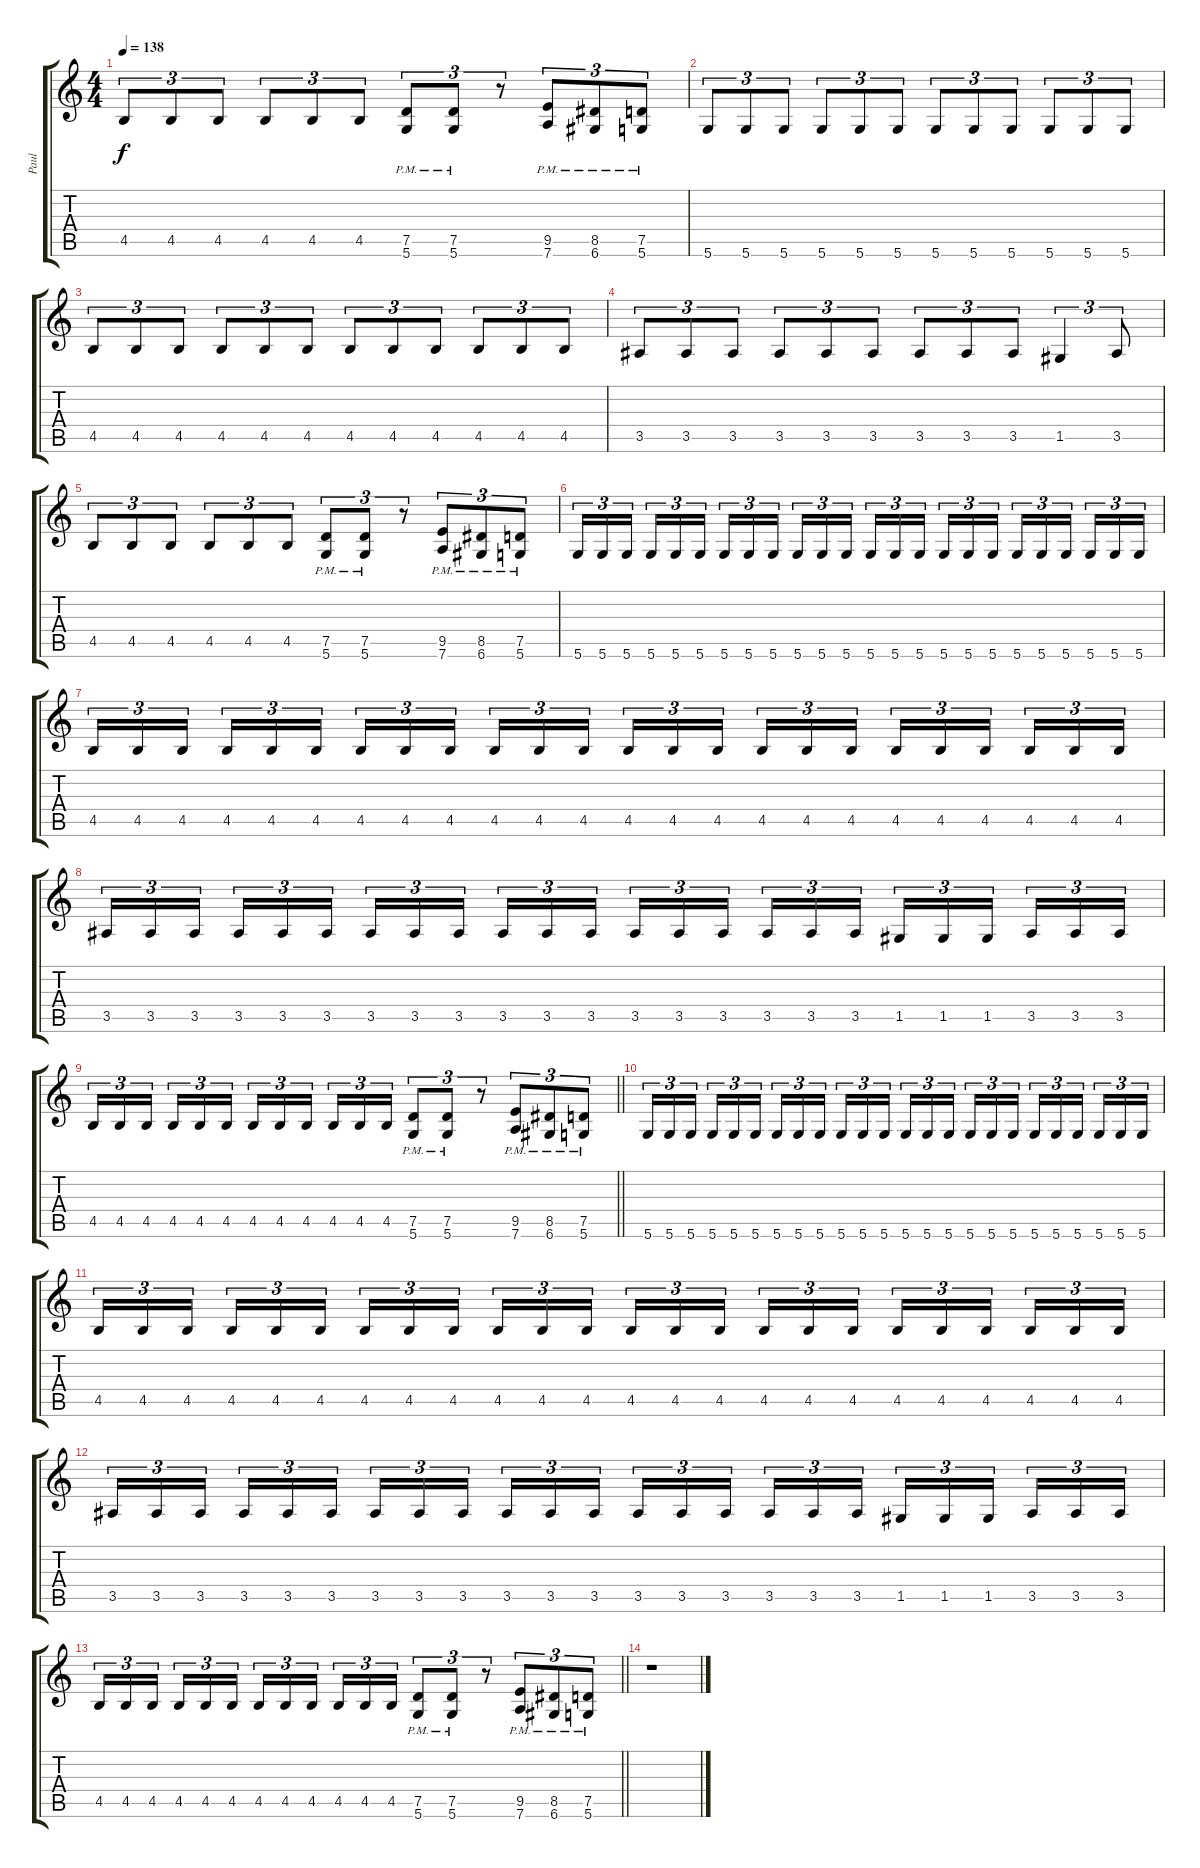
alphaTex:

\track ("Paul" "Paul") {instrument distortionguitar}
\staff {score tabs}
\tuning (D4 A3 F3 C3 G2 D2) {hide}
\ts (4 4)
\tempo 138
\clef g2
\ks c
4.5.8{tu (3 2) dy f} 4.5.8{tu (3 2)} 4.5.8{tu (3 2)} 4.5.8{tu (3 2)} 4.5.8{tu (3 2)} 4.5.8{tu (3 2)} (7.5{pm} 5.6{pm}).8{tu (3 2)} (7.5{pm} 5.6{pm}).8{tu (3 2)} r.8{tu (3 2)} (9.5{pm} 7.6{pm}).8{tu (3 2)} (8.5{pm} 6.6{pm}).8{tu (3 2)} (7.5{pm} 5.6{pm}).8{tu (3 2)} |
5.6.8{tu (3 2)} 5.6.8{tu (3 2)} 5.6.8{tu (3 2)} 5.6.8{tu (3 2)} 5.6.8{tu (3 2)} 5.6.8{tu (3 2)} 5.6.8{tu (3 2)} 5.6.8{tu (3 2)} 5.6.8{tu (3 2)} 5.6.8{tu (3 2)} 5.6.8{tu (3 2)} 5.6.8{tu (3 2)} |
4.5.8{tu (3 2)} 4.5.8{tu (3 2)} 4.5.8{tu (3 2)} 4.5.8{tu (3 2)} 4.5.8{tu (3 2)} 4.5.8{tu (3 2)} 4.5.8{tu (3 2)} 4.5.8{tu (3 2)} 4.5.8{tu (3 2)} 4.5.8{tu (3 2)} 4.5.8{tu (3 2)} 4.5.8{tu (3 2)} |
3.5.8{tu (3 2)} 3.5.8{tu (3 2)} 3.5.8{tu (3 2)} 3.5.8{tu (3 2)} 3.5.8{tu (3 2)} 3.5.8{tu (3 2)} 3.5.8{tu (3 2)} 3.5.8{tu (3 2)} 3.5.8{tu (3 2)} 1.5.4{tu (3 2)} 3.5.8{tu (3 2)} |
4.5.8{tu (3 2)} 4.5.8{tu (3 2)} 4.5.8{tu (3 2)} 4.5.8{tu (3 2)} 4.5.8{tu (3 2)} 4.5.8{tu (3 2)} (7.5{pm} 5.6{pm}).8{tu (3 2)} (7.5{pm} 5.6{pm}).8{tu (3 2)} r.8{tu (3 2)} (9.5{pm} 7.6{pm}).8{tu (3 2)} (8.5{pm} 6.6{pm}).8{tu (3 2)} (7.5{pm} 5.6{pm}).8{tu (3 2)} |
5.6.16{tu (3 2)} 5.6.16{tu (3 2)} 5.6.16{tu (3 2) beam splitsecondary} 5.6.16{tu (3 2)} 5.6.16{tu (3 2)} 5.6.16{tu (3 2)} 5.6.16{tu (3 2)} 5.6.16{tu (3 2)} 5.6.16{tu (3 2) beam splitsecondary} 5.6.16{tu (3 2)} 5.6.16{tu (3 2)} 5.6.16{tu (3 2)} 5.6.16{tu (3 2)} 5.6.16{tu (3 2)} 5.6.16{tu (3 2) beam splitsecondary} 5.6.16{tu (3 2)} 5.6.16{tu (3 2)} 5.6.16{tu (3 2)} 5.6.16{tu (3 2)} 5.6.16{tu (3 2)} 5.6.16{tu (3 2) beam splitsecondary} 5.6.16{tu (3 2)} 5.6.16{tu (3 2)} 5.6.16{tu (3 2)} |
4.5.16{tu (3 2)} 4.5.16{tu (3 2)} 4.5.16{tu (3 2) beam splitsecondary} 4.5.16{tu (3 2)} 4.5.16{tu (3 2)} 4.5.16{tu (3 2)} 4.5.16{tu (3 2)} 4.5.16{tu (3 2)} 4.5.16{tu (3 2) beam splitsecondary} 4.5.16{tu (3 2)} 4.5.16{tu (3 2)} 4.5.16{tu (3 2)} 4.5.16{tu (3 2)} 4.5.16{tu (3 2)} 4.5.16{tu (3 2) beam splitsecondary} 4.5.16{tu (3 2)} 4.5.16{tu (3 2)} 4.5.16{tu (3 2)} 4.5.16{tu (3 2)} 4.5.16{tu (3 2)} 4.5.16{tu (3 2) beam splitsecondary} 4.5.16{tu (3 2)} 4.5.16{tu (3 2)} 4.5.16{tu (3 2)} |
3.5.16{tu (3 2)} 3.5.16{tu (3 2)} 3.5.16{tu (3 2) beam splitsecondary} 3.5.16{tu (3 2)} 3.5.16{tu (3 2)} 3.5.16{tu (3 2)} 3.5.16{tu (3 2)} 3.5.16{tu (3 2)} 3.5.16{tu (3 2) beam splitsecondary} 3.5.16{tu (3 2)} 3.5.16{tu (3 2)} 3.5.16{tu (3 2)} 3.5.16{tu (3 2)} 3.5.16{tu (3 2)} 3.5.16{tu (3 2) beam splitsecondary} 3.5.16{tu (3 2)} 3.5.16{tu (3 2)} 3.5.16{tu (3 2)} 1.5.16{tu (3 2)} 1.5.16{tu (3 2)} 1.5.16{tu (3 2) beam splitsecondary} 3.5.16{tu (3 2)} 3.5.16{tu (3 2)} 3.5.16{tu (3 2)} |
\barLineRight lightlight
4.5.16{tu (3 2)} 4.5.16{tu (3 2)} 4.5.16{tu (3 2) beam splitsecondary} 4.5.16{tu (3 2)} 4.5.16{tu (3 2)} 4.5.16{tu (3 2)} 4.5.16{tu (3 2)} 4.5.16{tu (3 2)} 4.5.16{tu (3 2) beam splitsecondary} 4.5.16{tu (3 2)} 4.5.16{tu (3 2)} 4.5.16{tu (3 2)} (7.5{pm} 5.6{pm}).8{tu (3 2)} (7.5{pm} 5.6{pm}).8{tu (3 2)} r.8{tu (3 2)} (9.5{pm} 7.6{pm}).8{tu (3 2)} (8.5{pm} 6.6{pm}).8{tu (3 2)} (7.5{pm} 5.6{pm}).8{tu (3 2)} |
5.6.16{tu (3 2)} 5.6.16{tu (3 2)} 5.6.16{tu (3 2) beam splitsecondary} 5.6.16{tu (3 2)} 5.6.16{tu (3 2)} 5.6.16{tu (3 2)} 5.6.16{tu (3 2)} 5.6.16{tu (3 2)} 5.6.16{tu (3 2) beam splitsecondary} 5.6.16{tu (3 2)} 5.6.16{tu (3 2)} 5.6.16{tu (3 2)} 5.6.16{tu (3 2)} 5.6.16{tu (3 2)} 5.6.16{tu (3 2) beam splitsecondary} 5.6.16{tu (3 2)} 5.6.16{tu (3 2)} 5.6.16{tu (3 2)} 5.6.16{tu (3 2)} 5.6.16{tu (3 2)} 5.6.16{tu (3 2) beam splitsecondary} 5.6.16{tu (3 2)} 5.6.16{tu (3 2)} 5.6.16{tu (3 2)} |
4.5.16{tu (3 2)} 4.5.16{tu (3 2)} 4.5.16{tu (3 2) beam splitsecondary} 4.5.16{tu (3 2)} 4.5.16{tu (3 2)} 4.5.16{tu (3 2)} 4.5.16{tu (3 2)} 4.5.16{tu (3 2)} 4.5.16{tu (3 2) beam splitsecondary} 4.5.16{tu (3 2)} 4.5.16{tu (3 2)} 4.5.16{tu (3 2)} 4.5.16{tu (3 2)} 4.5.16{tu (3 2)} 4.5.16{tu (3 2) beam splitsecondary} 4.5.16{tu (3 2)} 4.5.16{tu (3 2)} 4.5.16{tu (3 2)} 4.5.16{tu (3 2)} 4.5.16{tu (3 2)} 4.5.16{tu (3 2) beam splitsecondary} 4.5.16{tu (3 2)} 4.5.16{tu (3 2)} 4.5.16{tu (3 2)} |
3.5.16{tu (3 2)} 3.5.16{tu (3 2)} 3.5.16{tu (3 2) beam splitsecondary} 3.5.16{tu (3 2)} 3.5.16{tu (3 2)} 3.5.16{tu (3 2)} 3.5.16{tu (3 2)} 3.5.16{tu (3 2)} 3.5.16{tu (3 2) beam splitsecondary} 3.5.16{tu (3 2)} 3.5.16{tu (3 2)} 3.5.16{tu (3 2)} 3.5.16{tu (3 2)} 3.5.16{tu (3 2)} 3.5.16{tu (3 2) beam splitsecondary} 3.5.16{tu (3 2)} 3.5.16{tu (3 2)} 3.5.16{tu (3 2)} 1.5.16{tu (3 2)} 1.5.16{tu (3 2)} 1.5.16{tu (3 2) beam splitsecondary} 3.5.16{tu (3 2)} 3.5.16{tu (3 2)} 3.5.16{tu (3 2)} |
\barLineRight lightlight
4.5.16{tu (3 2)} 4.5.16{tu (3 2)} 4.5.16{tu (3 2) beam splitsecondary} 4.5.16{tu (3 2)} 4.5.16{tu (3 2)} 4.5.16{tu (3 2)} 4.5.16{tu (3 2)} 4.5.16{tu (3 2)} 4.5.16{tu (3 2) beam splitsecondary} 4.5.16{tu (3 2)} 4.5.16{tu (3 2)} 4.5.16{tu (3 2)} (7.5{pm} 5.6{pm}).8{tu (3 2)} (7.5{pm} 5.6{pm}).8{tu (3 2)} r.8{tu (3 2)} (9.5{pm} 7.6{pm}).8{tu (3 2)} (8.5{pm} 6.6{pm}).8{tu (3 2)} (7.5{pm} 5.6{pm}).8{tu (3 2)} |
r.1
